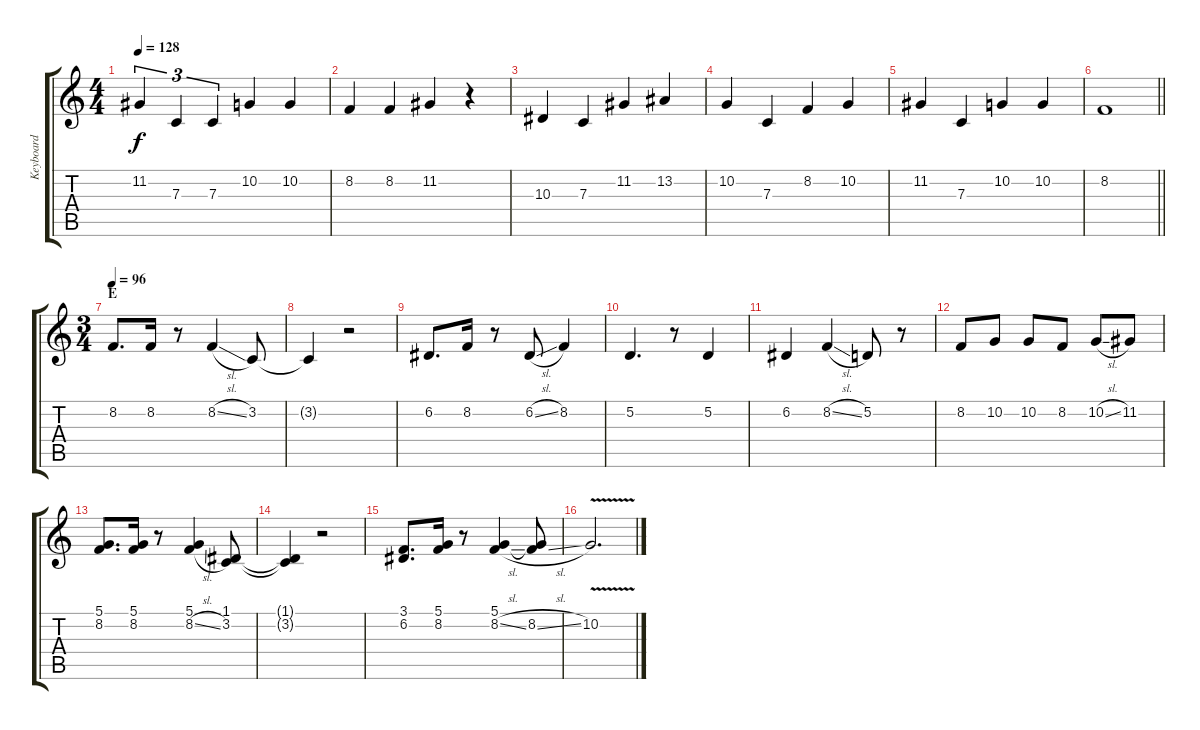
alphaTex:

\track ("Keyboard" "Keyboard") {instrument lead2sawtooth}
\staff {score tabs}
\tuning (D4 A3 F3 C3 G2 C2) {hide}
\ts (4 4)
\tempo 128
\clef g2
\ks c
11.2.4{tu (3 2) dy f} 7.3.4{tu (3 2)} 7.3.4{tu (3 2)} 10.2.4 10.2.4 |
8.2.4 8.2.4 11.2.4 r.4 |
10.3.4 7.3.4 11.2.4 13.2.4 |
10.2.4 7.3.4 8.2.4 10.2.4 |
11.2.4 7.3.4 10.2.4 10.2.4 |
\barLineRight lightlight
8.2.1 |
\ts (3 4)
\section ("" "E")
\tempo 96
8.2.8{d instrument lead2sawtooth} 8.2.16 r.8 8.2{sl}.4 3.2.8 |
3.2{t}.4 r.2 |
6.2.8{d} 8.2.16 r.8 6.2{sl}.8 8.2.4 |
5.2.4{d} r.8 5.2.4 |
6.2.4 8.2{sl}.4 5.2.8 r.8 |
8.2.8 10.2.8 10.2.8 8.2.8 10.2{sl}.8 11.2.8 |
(5.1 8.2).8{d} (5.1 8.2).16 r.8 (5.1 8.2{sl}).4 (1.1 3.2).8 |
(1.1{t} 3.2{t}).4 r.2 |
(3.1 6.2).8{d} (5.1 8.2).16 r.8 (5.1 8.2{sl}).4 (5.1{t} 8.2{sl}).8 |
10.2{v}.2{d}
